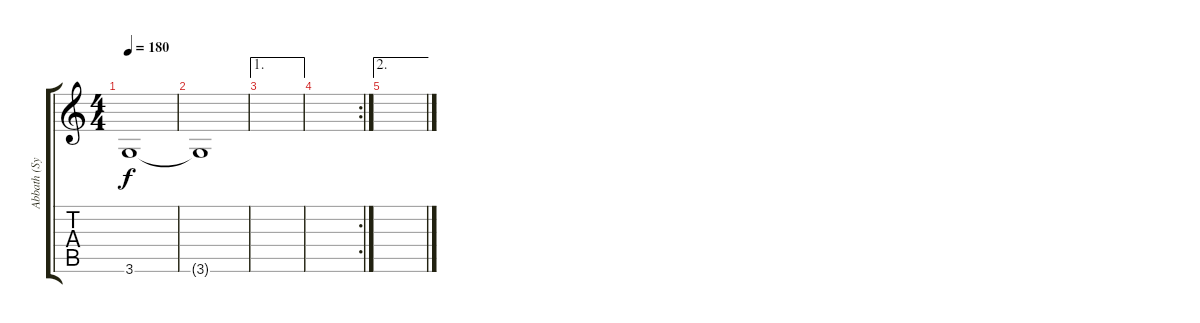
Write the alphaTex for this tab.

\track ("Abbath (Synthetizers\\Guitar effects)" "Abbath (Sy") {instrument distortionguitar}
\staff {score tabs}
\tuning (E4 B3 G3 D3 A2 E2) {hide}
\ts (4 4)
\tempo 180
\clef g2
\ks c
3.6.1{dy f} |
3.6{t}.1 |
\ae 1
|
\rc 2
|
\ae 2
